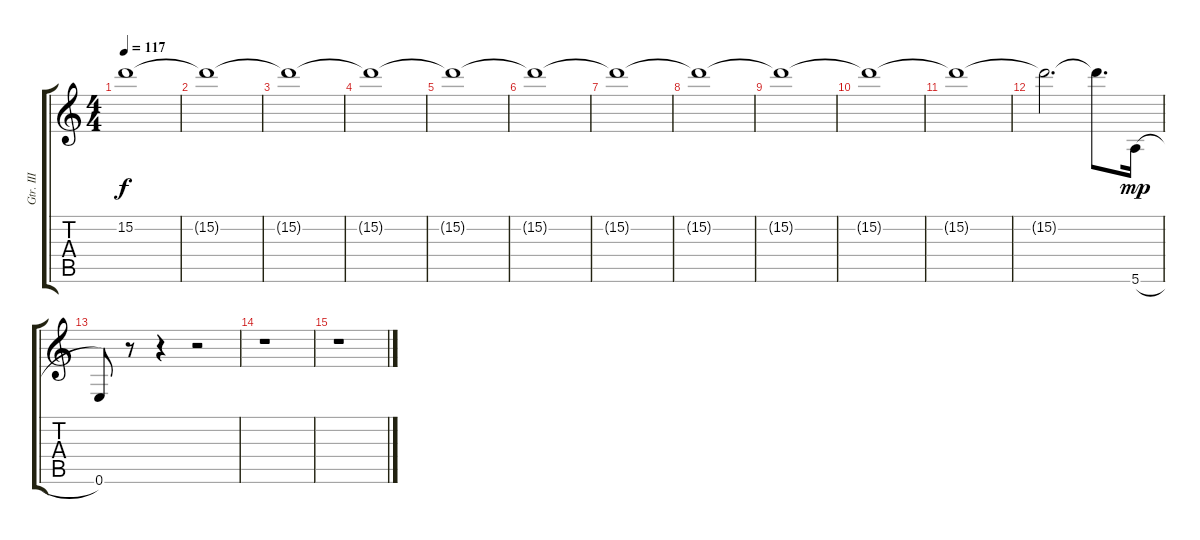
\track ("Gtr. III" "Gtr. III") {instrument distortionguitar}
\staff {score tabs}
\tuning (E4 B3 G3 D3 A2 E2) {hide}
\ts (4 4)
\tempo 117
\clef g2
\ks c
15.2{t}.1{dy f} |
15.2{t}.1 |
15.2{t}.1 |
15.2{t}.1 |
15.2{t}.1 |
15.2{t}.1 |
15.2{t}.1 |
15.2{t}.1 |
15.2{t}.1 |
15.2{t}.1 |
15.2{t}.1 |
15.2{t}.2{d} 15.2{t}.8{d} 5.6{h}.16{dy mp} |
0.6.8 r.8 r.4 r.2 |
r.1 |
r.1
